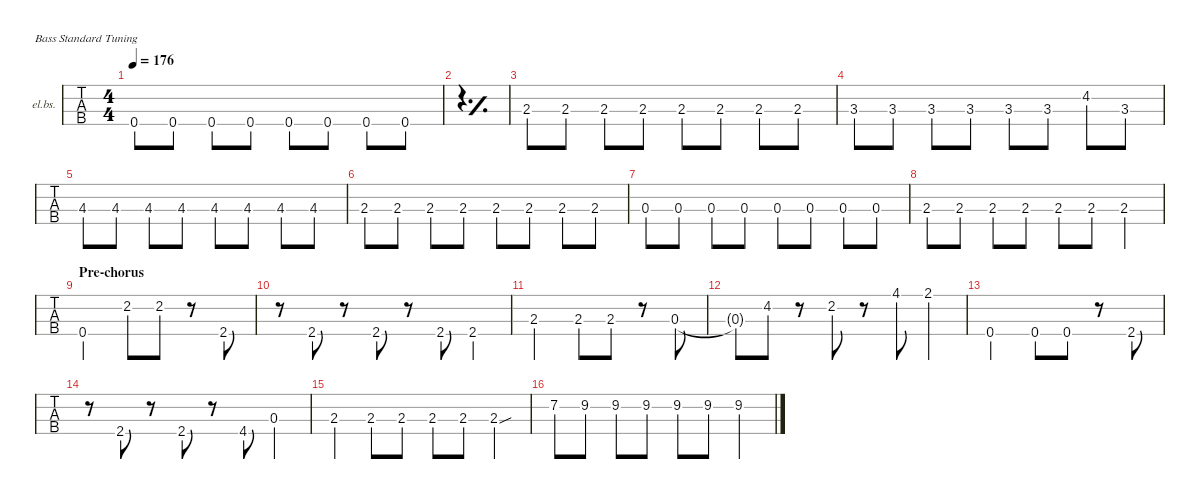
\defaultSystemsLayout 4
\hideDynamics
\bracketExtendMode nobrackets
\firstSystemTrackNameOrientation horizontal
\track ("Electric Bass" "el.bs.") {defaultSystemsLayout 4 instrument electricbassfinger}
\staff {tabs}
\tuning (G2 D2 A1 E1)
\ts (4 4)
\tempo 176
\clef f4
\ks a
0.4{acc forcenatural}.8{dy f} 0.4{acc forcenatural}.8 0.4{acc forcenatural}.8 0.4{acc forcenatural}.8 0.4{acc forcenatural}.8 0.4{acc forcenatural}.8 0.4{acc forcenatural}.8 0.4{acc forcenatural}.8 |
\simile simple
|
\simile none
2.3{acc forcenatural}.8 2.3{acc forcenatural}.8 2.3{acc forcenatural}.8 2.3{acc forcenatural}.8 2.3{acc forcenatural}.8 2.3{acc forcenatural}.8 2.3{acc forcenatural}.8 2.3{acc forcenatural}.8 |
3.3{acc forcenatural}.8 3.3{acc forcenatural}.8 3.3{acc forcenatural}.8 3.3{acc forcenatural}.8 3.3{acc forcenatural}.8 3.3{acc forcenatural}.8 4.2{acc b}.8 3.3{acc forcenatural}.8 |
4.3{acc #}.8 4.3{acc #}.8 4.3{acc #}.8 4.3{acc #}.8 4.3{acc #}.8 4.3{acc #}.8 4.3{acc #}.8 4.3{acc #}.8 |
2.3{acc forcenatural}.8 2.3{acc forcenatural}.8 2.3{acc forcenatural}.8 2.3{acc forcenatural}.8 2.3{acc forcenatural}.8 2.3{acc forcenatural}.8 2.3{acc forcenatural}.8 2.3{acc forcenatural}.8 |
0.3{acc forcenatural}.8 0.3{acc forcenatural}.8 0.3{acc forcenatural}.8 0.3{acc forcenatural}.8 0.3{acc forcenatural}.8 0.3{acc forcenatural}.8 0.3{acc forcenatural}.8 0.3{acc forcenatural}.8 |
2.3{acc forcenatural}.8 2.3{acc forcenatural}.8 2.3{acc forcenatural}.8 2.3{acc forcenatural}.8 2.3{acc forcenatural}.8 2.3{acc forcenatural}.8 2.3{acc forcenatural}.4 |
\section ("" "Pre-chorus")
0.4{acc forcenatural}.2 2.2{acc forcenatural}.8 2.2{acc forcenatural}.8 r.8 2.4{acc #}.8 |
r.8 2.4{acc #}.8 r.8 2.4{acc #}.8 r.8 2.4{acc #}.8 2.4{acc #}.4 |
2.3{acc forcenatural}.2 2.3{acc forcenatural}.8 2.3{acc forcenatural}.8 r.8 0.3{acc forcenatural}.8 |
0.3{t acc forcenatural}.8 4.2{acc #}.8 r.8 2.2{acc forcenatural}.8 r.8 4.1{acc forcenatural}.8 2.1{acc forcenatural}.4 |
0.4{acc forcenatural}.2 0.4{acc forcenatural}.8 0.4{acc forcenatural}.8 r.8 2.4{acc #}.8 |
r.8 2.4{acc #}.8 r.8 2.4{acc #}.8 r.8 4.4{acc #}.8 0.3{acc forcenatural}.4 |
2.3{acc forcenatural}.4 2.3{acc forcenatural}.8 2.3{acc forcenatural}.8 2.3{acc forcenatural}.8 2.3{acc forcenatural}.8 2.3{sou acc forcenatural}.4 |
7.2{acc forcenatural}.8 9.2{acc forcenatural}.8 9.2{acc forcenatural}.8 9.2{acc forcenatural}.8 9.2{acc forcenatural}.8 9.2{acc forcenatural}.8 9.2{acc forcenatural}.4
